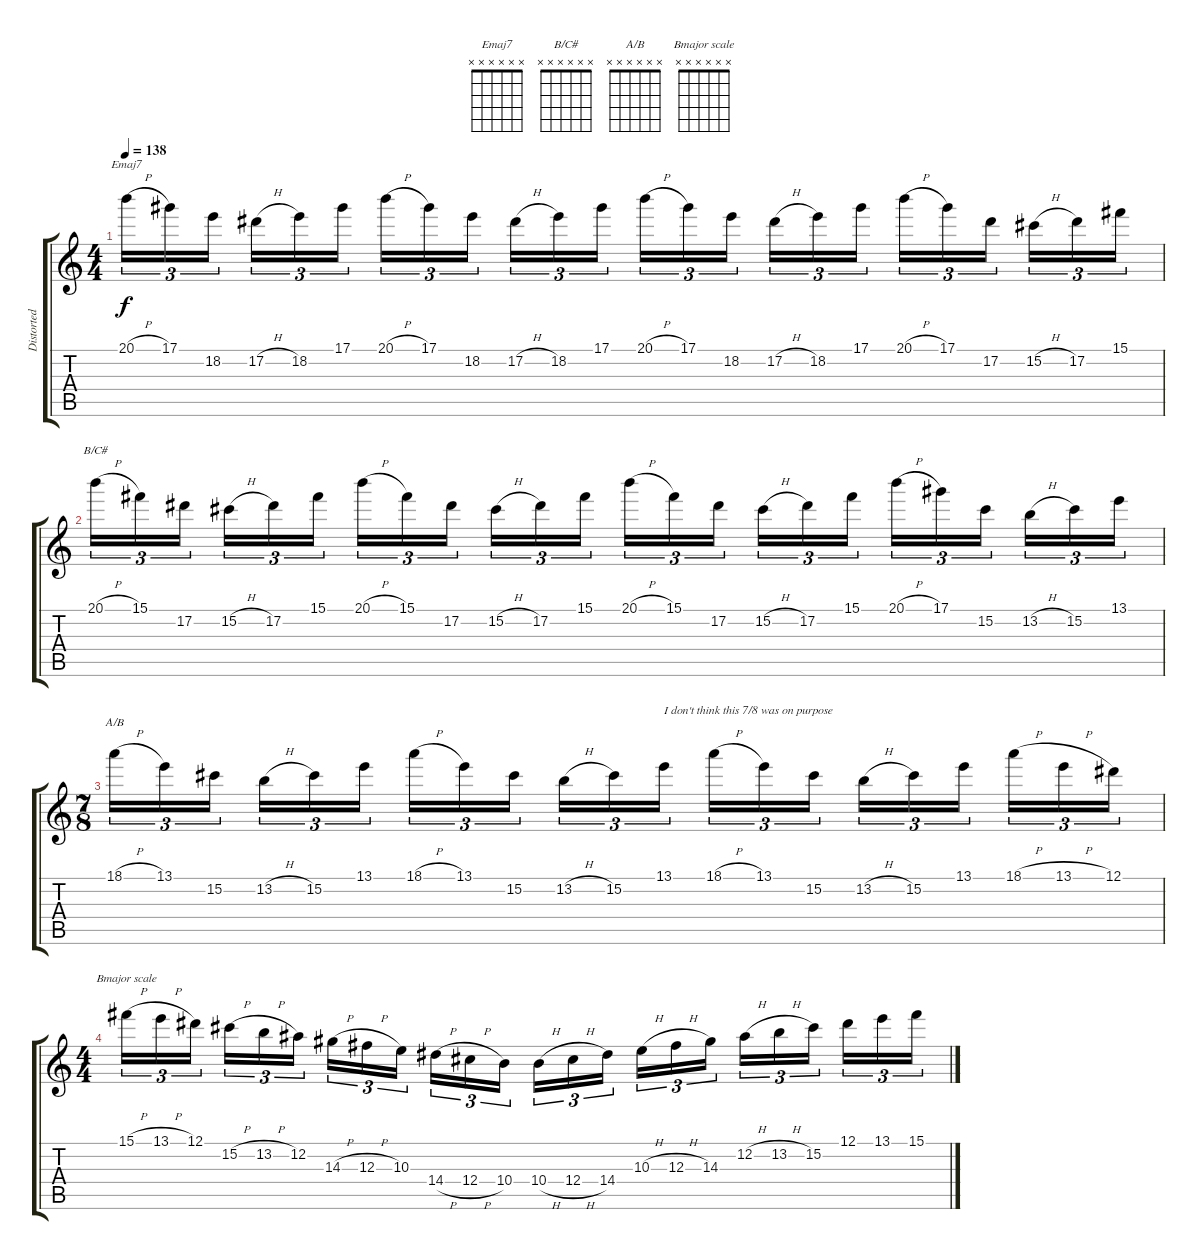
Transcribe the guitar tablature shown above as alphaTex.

\track ("Distorted Electric w/Reverb and Wah" "Distorted ") {instrument distortionguitar}
\staff {score tabs}
\tuning (Eb4 Bb3 Gb3 Db3 Ab2 Db2) {hide}
\chord ("Emaj7" x x x x x x)
\chord ("B/C#" x x x x x x)
\chord ("A/B" x x x x x x)
\chord ("Bmajor scale" x x x x x x)
\ts (4 4)
\tempo 138
\clef g2
\ks c
20.1{h}.16{tu (3 2) ch "Emaj7" dy f} 17.1.16{tu (3 2)} 18.2.16{tu (3 2) beam splitsecondary} 17.2{h}.16{tu (3 2)} 18.2.16{tu (3 2)} 17.1.16{tu (3 2)} 20.1{h}.16{tu (3 2)} 17.1.16{tu (3 2)} 18.2.16{tu (3 2) beam splitsecondary} 17.2{h}.16{tu (3 2)} 18.2.16{tu (3 2)} 17.1.16{tu (3 2)} 20.1{h}.16{tu (3 2)} 17.1.16{tu (3 2)} 18.2.16{tu (3 2) beam splitsecondary} 17.2{h}.16{tu (3 2)} 18.2.16{tu (3 2)} 17.1.16{tu (3 2)} 20.1{h}.16{tu (3 2)} 17.1.16{tu (3 2)} 17.2.16{tu (3 2) beam splitsecondary} 15.2{h}.16{tu (3 2)} 17.2.16{tu (3 2)} 15.1.16{tu (3 2)} |
20.1{h}.16{tu (3 2) ch "B/C#"} 15.1.16{tu (3 2)} 17.2.16{tu (3 2) beam splitsecondary} 15.2{h}.16{tu (3 2)} 17.2.16{tu (3 2)} 15.1.16{tu (3 2)} 20.1{h}.16{tu (3 2)} 15.1.16{tu (3 2)} 17.2.16{tu (3 2) beam splitsecondary} 15.2{h}.16{tu (3 2)} 17.2.16{tu (3 2)} 15.1.16{tu (3 2)} 20.1{h}.16{tu (3 2)} 15.1.16{tu (3 2)} 17.2.16{tu (3 2) beam splitsecondary} 15.2{h}.16{tu (3 2)} 17.2.16{tu (3 2)} 15.1.16{tu (3 2)} 20.1{h}.16{tu (3 2)} 17.1.16{tu (3 2)} 15.2.16{tu (3 2) beam splitsecondary} 13.2{h}.16{tu (3 2)} 15.2.16{tu (3 2)} 13.1.16{tu (3 2)} |
\ts (7 8)
18.1{h}.16{tu (3 2) ch "A/B"} 13.1.16{tu (3 2)} 15.2.16{tu (3 2)} 13.2{h}.16{tu (3 2)} 15.2.16{tu (3 2)} 13.1.16{tu (3 2)} 18.1{h}.16{tu (3 2)} 13.1.16{tu (3 2)} 15.2.16{tu (3 2)} 13.2{h}.16{tu (3 2)} 15.2.16{tu (3 2)} 13.1.16{tu (3 2) txt "I don't think this 7/8 was on purpose"} 18.1{h}.16{tu (3 2)} 13.1.16{tu (3 2)} 15.2.16{tu (3 2)} 13.2{h}.16{tu (3 2)} 15.2.16{tu (3 2)} 13.1.16{tu (3 2)} 18.1{h}.16{tu (3 2)} 13.1{h}.16{tu (3 2)} 12.1.16{tu (3 2)} |
\ts (4 4)
15.1{h}.16{tu (3 2) ch "Bmajor scale"} 13.1{h}.16{tu (3 2)} 12.1.16{tu (3 2) beam splitsecondary} 15.2{h}.16{tu (3 2)} 13.2{h}.16{tu (3 2)} 12.2.16{tu (3 2)} 14.3{h}.16{tu (3 2)} 12.3{h}.16{tu (3 2)} 10.3.16{tu (3 2) beam splitsecondary} 14.4{h}.16{tu (3 2)} 12.4{h}.16{tu (3 2)} 10.4.16{tu (3 2)} 10.4{h}.16{tu (3 2)} 12.4{h}.16{tu (3 2)} 14.4.16{tu (3 2) beam splitsecondary} 10.3{h}.16{tu (3 2)} 12.3{h}.16{tu (3 2)} 14.3.16{tu (3 2)} 12.2{h}.16{tu (3 2)} 13.2{h}.16{tu (3 2)} 15.2.16{tu (3 2) beam splitsecondary} 12.1.16{tu (3 2)} 13.1.16{tu (3 2)} 15.1.16{tu (3 2)}
